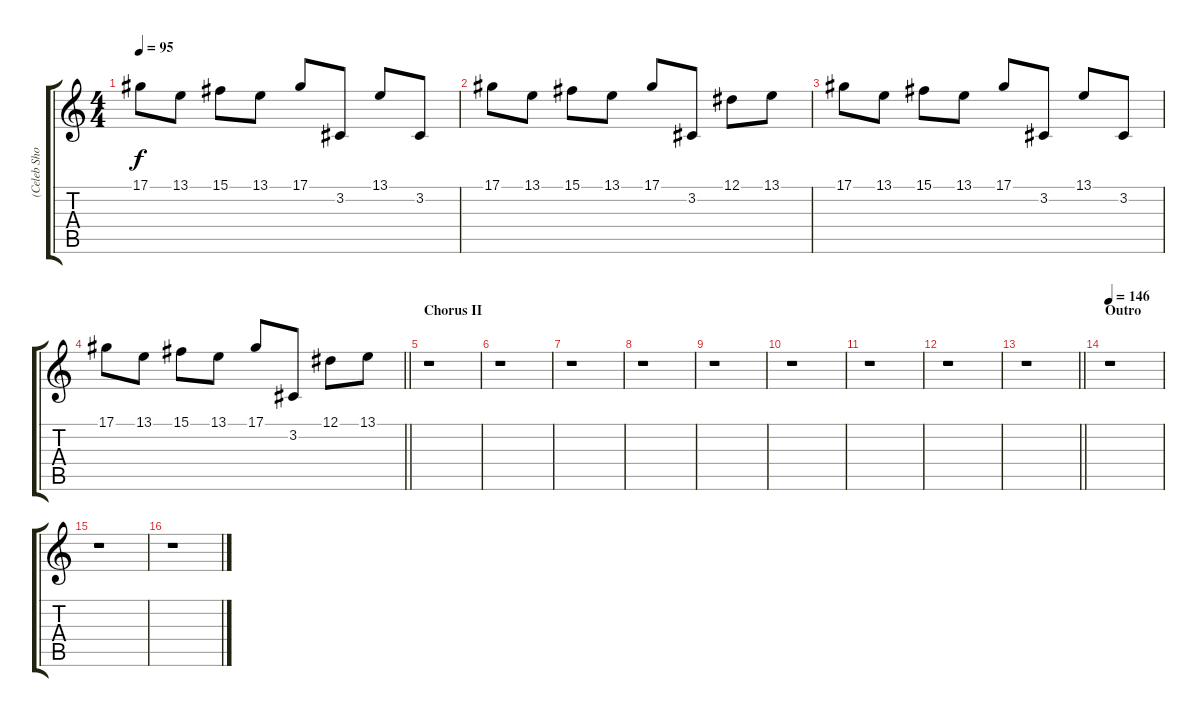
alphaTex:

\track ("(Celeb Shomo) Synth" "(Celeb Sho") {instrument lead2sawtooth}
\staff {score tabs}
\tuning (Eb4 Bb3 Gb3 Db3 Ab2 Db2) {hide}
\ts (4 4)
\tempo 95
\clef g2
\ks c
17.1.8{dy f} 13.1.8 15.1.8 13.1.8 17.1.8 3.2.8 13.1.8 3.2.8 |
17.1.8 13.1.8 15.1.8 13.1.8 17.1.8 3.2.8 12.1.8 13.1.8 |
17.1.8 13.1.8 15.1.8 13.1.8 17.1.8 3.2.8 13.1.8 3.2.8 |
\barLineRight lightlight
17.1.8 13.1.8 15.1.8 13.1.8 17.1.8 3.2.8 12.1.8 13.1.8 |
\section ("" "Chorus II")
r.1 |
r.1 |
r.1 |
r.1 |
r.1 |
r.1 |
r.1 |
r.1 |
\barLineRight lightlight
r.1 |
\section ("" "Outro")
\tempo 146
r.1 |
r.1 |
r.1
